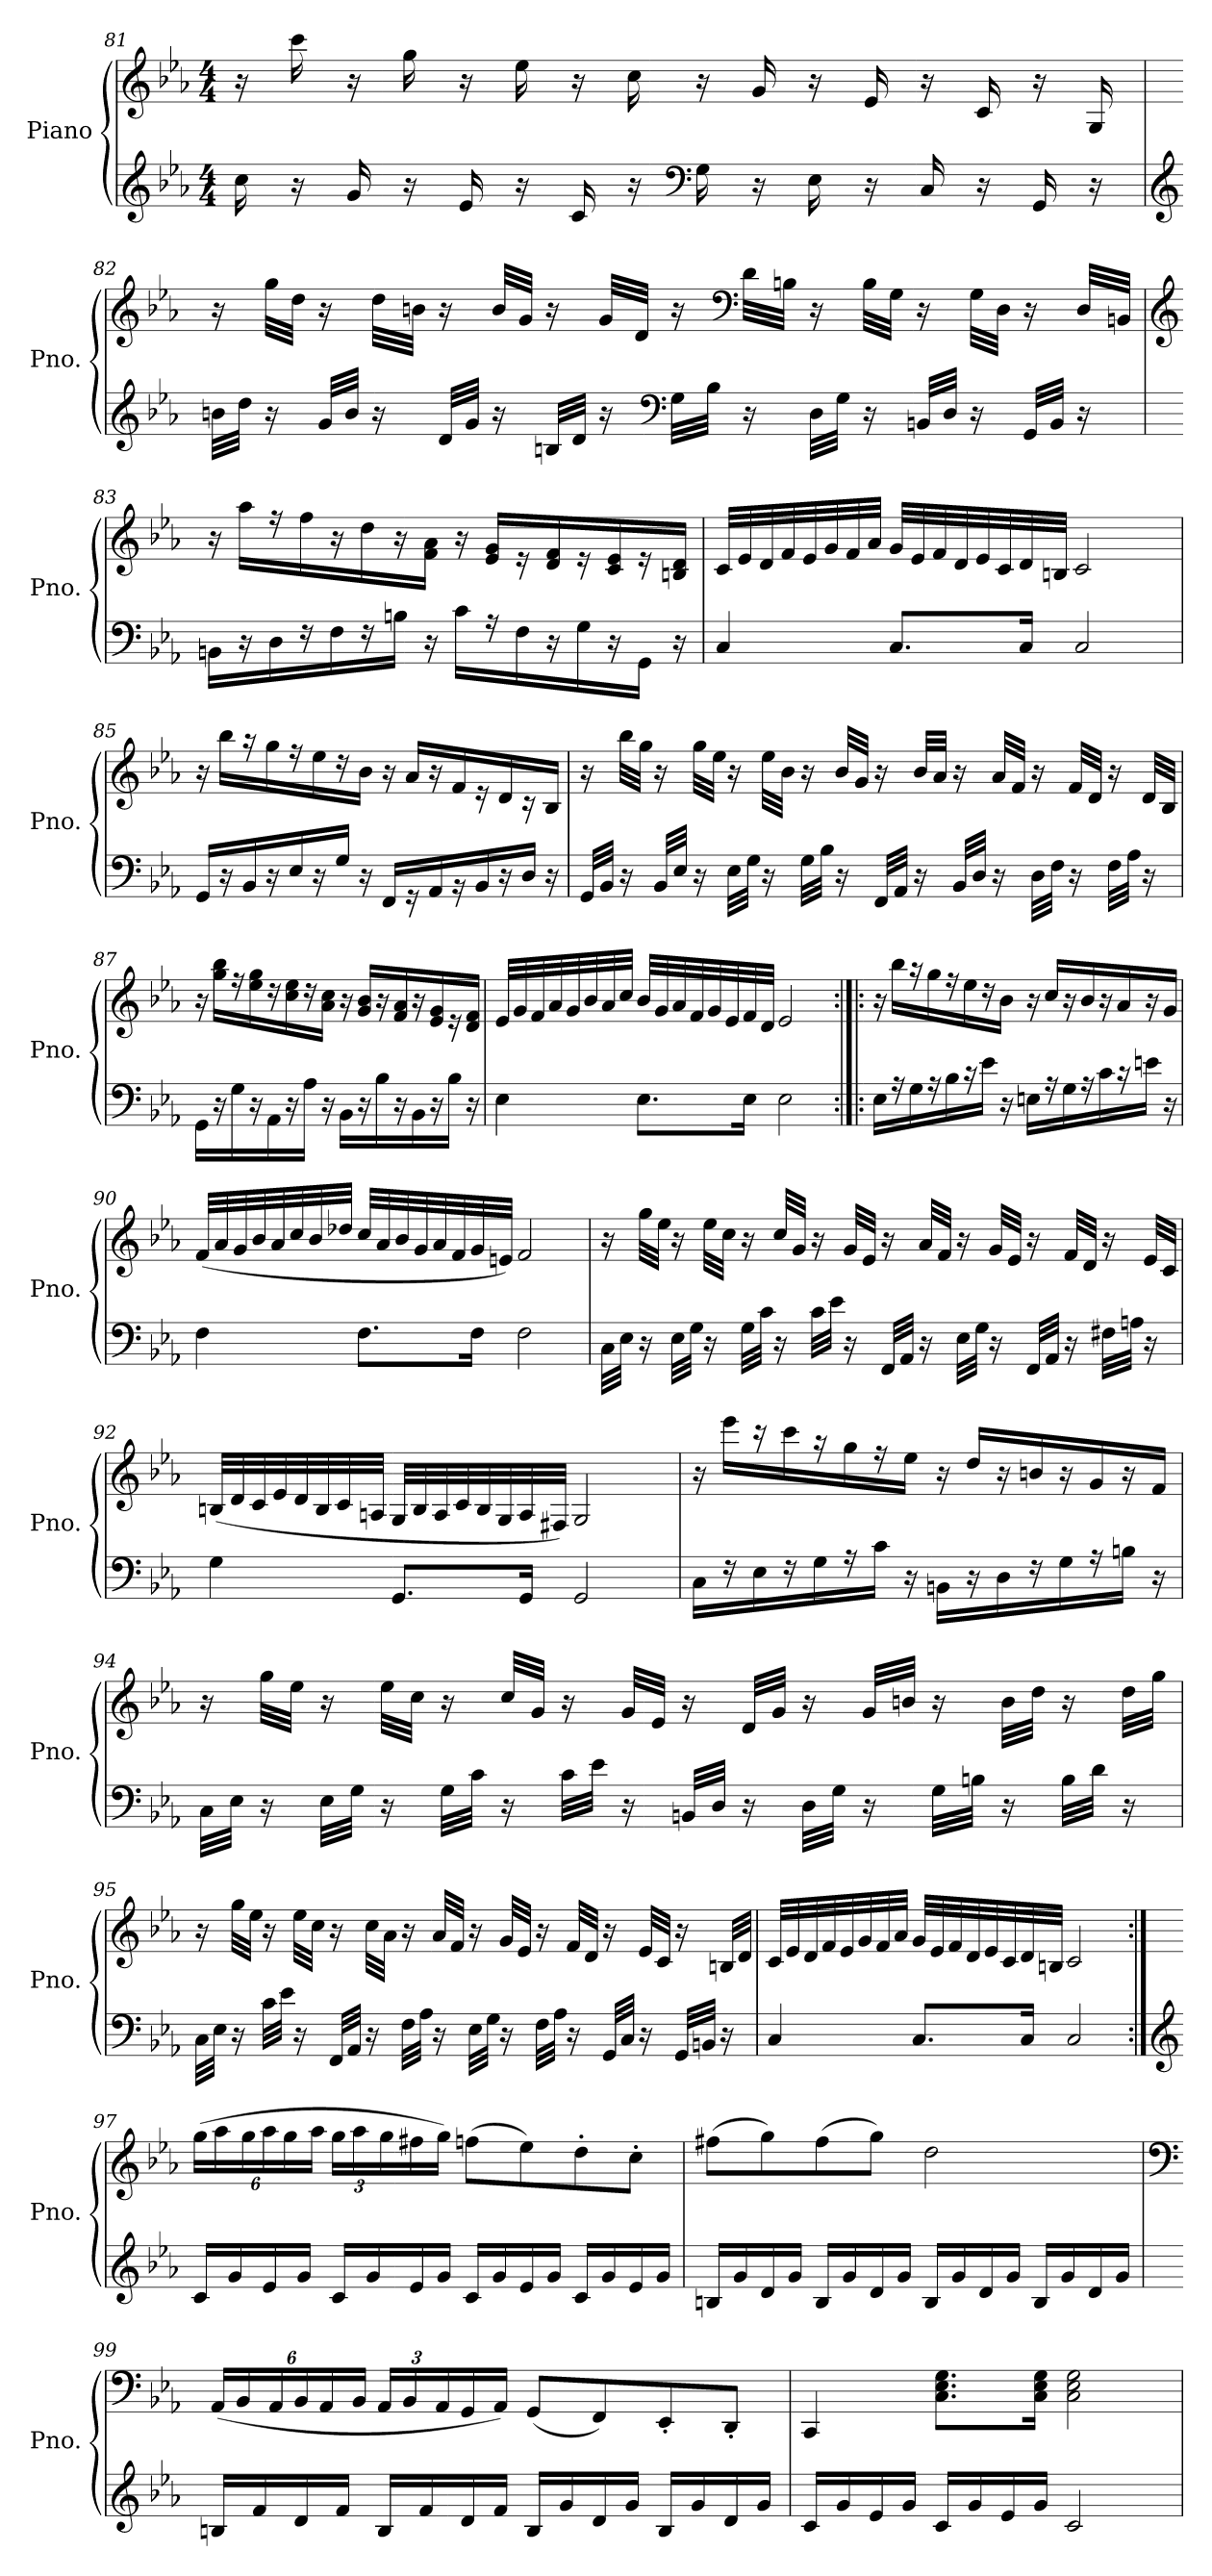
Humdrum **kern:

**kern	**kern
*part1	*part1
*staff2	*staff1
*I"Piano	*
*I'Pno.	*
!!LO:PB:g=z
*clefG2	*clefG2
*k[b-e-a-]	*k[b-e-a-]
*c:	*c:
*M4/4	*M4/4
=81	=81
16cc\	16r
16r	16ccc\
16g/	16r
16r	16gg\
16e-/	16r
16r	16ee-\
16c/	16r
16r	16cc\
*clefF4	*
16G\	16r
16r	16g/
16E-\	16r
16r	16e-/
16C/	16r
16r	16c/
16GG/	16r
16r	16G/
!!LO:LB:g=z
=82	=82
*clefG2	*
32bn\LLL	16r
32dd\JJJ	.
16r	32gg\LLL
.	32dd\JJJ
32g/LLL	16r
32b/JJJ	.
16r	32dd\LLL
.	32bn\JJJ
32d/LLL	16r
32g/JJJ	.
16r	32b/LLL
.	32g/JJJ
32Bn/LLL	16r
32d/JJJ	.
16r	32g/LLL
.	32d/JJJ
*clefF4	*
32G\LLL	16r
32B\JJJ	.
*	*clefF4
16r	32d\LLL
.	32Bn\JJJ
32D\LLL	16r
32G\JJJ	.
16r	32B\LLL
.	32G\JJJ
32BBn/LLL	16r
32D/JJJ	.
16r	32G\LLL
.	32D\JJJ
32GG/LLL	16r
32BB/JJJ	.
16r	32D/LLL
.	32BBn/JJJ
!!LO:LB:g=z
=83	=83
*	*clefG2
16BBn\LL	16r
16r	16aa-\LL
16D\	16r
16r	16ff\
16F\	16r
16r	16dd\
16Bn\JJ	16r
16r	16f\ 16a-\JJ
16c\LL	16r
16r	16e-/ 16g/LL
16F\	16r
16r	16d/ 16f/
16G\	16r
16r	16c/ 16e-/
16GG\JJ	16r
16r	16Bn/ 16d/JJ
=84	=84
4C/	32c/LLL
.	32e-/
.	32d/
.	32f/
.	32e-/
.	32g/
.	32f/
.	32a-/JJJ
8.C/L	32g/LLL
.	32e-/
.	32f/
.	32d/
.	32e-/
.	32c/
16C/Jk	32d/
.	32Bn/JJJ
2C/	2c/
!!LO:LB:g=z
=85	=85
16GG/LL	16r
16r	16bb-\LL
16BB-/	16r
16r	16gg\
16E-/	16r
16r	16ee-\
16G/JJ	16r
16r	16b-\JJ
16FF/LL	16r
16r	16a-/LL
16AA-/	16r
16r	16f/
16BB-/	16r
16r	16d/
16D/JJ	16r
16r	16B-/JJ
!!LO:LB:g=z
=86	=86
32GG/LLL	16r
32BB-/JJJ	.
16r	32bb-\LLL
.	32gg\JJJ
32BB-/LLL	16r
32E-/JJJ	.
16r	32gg\LLL
.	32ee-\JJJ
32E-\LLL	16r
32G\JJJ	.
16r	32ee-\LLL
.	32b-\JJJ
32G\LLL	16r
32B-\JJJ	.
16r	32b-/LLL
.	32g/JJJ
32FF/LLL	16r
32AA-/JJJ	.
16r	32b-/LLL
.	32a-/JJJ
32BB-/LLL	16r
32D/JJJ	.
16r	32a-/LLL
.	32f/JJJ
32D\LLL	16r
32F\JJJ	.
16r	32f/LLL
.	32d/JJJ
32F\LLL	16r
32A-\JJJ	.
16r	32d/LLL
.	32B-/JJJ
!!LO:LB:g=z
=87	=87
16GG\LL	16r
16r	16gg\ 16bb-\LL
16G\	16r
16r	16ee-\ 16gg\
16AA-\	16r
16r	16cc\ 16ee-\
16A-\JJ	16r
16r	16a-\ 16cc\JJ
16BB-\LL	16r
16r	16g/ 16b-/LL
16B-\	16r
16r	16f/ 16a-/
16BB-\	16r
16r	16e-/ 16g/
16B-\JJ	16r
16r	16d/ 16f/JJ
=88	=88
4E-\	32e-/LLL
.	32g/
.	32f/
.	32a-/
.	32g/
.	32b-/
.	32a-/
.	32cc/JJJ
8.E-\L	32b-/LLL
.	32g/
.	32a-/
.	32f/
.	32g/
.	32e-/
16E-\Jk	32f/
.	32d/JJJ
2E-\	2e-/
!!LO:PB:g=z
=89:|!|:	=89:|!|:
16E-\LL	16r
16r	16bb-\LL
16G\	16r
16r	16gg\
16B-\	16r
16r	16ee-\
16e-\JJ	16r
16r	16b-\JJ
16En\LL	16r
16r	16cc/LL
16G\	16r
16r	16b-/
16c\	16r
16r	16a-/
16en\JJ	16r
16r	16g/JJ
=90	=90
4F\	(<32f/LLL
.	32a-/
.	32g/
.	32b-/
.	32a-/
.	32cc/
.	32b-/
.	32dd-X/JJJ
8.F\L	32cc/LLL
.	32a-/
.	32b-/
.	32g/
.	32a-/
.	32f/
16F\Jk	32g/
.	32en/JJJ)
2F\	2f/
!!LO:LB:g=z
=91	=91
32C\LLL	16r
32E-\JJJ	.
16r	32gg\LLL
.	32ee-\JJJ
32E-\LLL	16r
32G\JJJ	.
16r	32ee-\LLL
.	32cc\JJJ
32G\LLL	16r
32c\JJJ	.
16r	32cc/LLL
.	32g/JJJ
32c\LLL	16r
32e-\JJJ	.
16r	32g/LLL
.	32e-/JJJ
32FF/LLL	16r
32AA-/JJJ	.
16r	32a-/LLL
.	32f/JJJ
32E-\LLL	16r
32G\JJJ	.
16r	32g/LLL
.	32e-/JJJ
32FF/LLL	16r
32AA-/JJJ	.
16r	32f/LLL
.	32d/JJJ
32F#X\LLL	16r
32An\JJJ	.
16r	32e-/LLL
.	32c/JJJ
!!LO:LB:g=z
=92	=92
4G\	(<32Bn/LLL
.	32d/
.	32c/
.	32e-/
.	32d/
.	32B/
.	32c/
.	32An/JJJ
8.GG/L	32G/LLL
.	32B/
.	32A/
.	32c/
.	32B/
.	32G/
16GG/Jk	32A/
.	32F#X/JJJ)
2GG/	2G/
=93	=93
16C\LL	16r
16r	16eee-\LL
16E-\	16r
16r	16ccc\
16G\	16r
16r	16gg\
16c\JJ	16r
16r	16ee-\JJ
16BBn\LL	16r
16r	16dd/LL
16D\	16r
16r	16bn/
16G\	16r
16r	16g/
16Bn\JJ	16r
16r	16f/JJ
!!LO:LB:g=z
=94	=94
32C\LLL	16r
32E-\JJJ	.
16r	32gg\LLL
.	32ee-\JJJ
32E-\LLL	16r
32G\JJJ	.
16r	32ee-\LLL
.	32cc\JJJ
32G\LLL	16r
32c\JJJ	.
16r	32cc/LLL
.	32g/JJJ
32c\LLL	16r
32e-\JJJ	.
16r	32g/LLL
.	32e-/JJJ
32BBn/LLL	16r
32D/JJJ	.
16r	32d/LLL
.	32g/JJJ
32D\LLL	16r
32G\JJJ	.
16r	32g/LLL
.	32bn/JJJ
32G\LLL	16r
32Bn\JJJ	.
16r	32b\LLL
.	32dd\JJJ
32B\LLL	16r
32d\JJJ	.
16r	32dd\LLL
.	32gg\JJJ
!!LO:LB:g=z
=95	=95
32C\LLL	16r
32E-\JJJ	.
16r	32gg\LLL
.	32ee-\JJJ
32c\LLL	16r
32e-\JJJ	.
16r	32ee-\LLL
.	32cc\JJJ
32FF/LLL	16r
32AA-/JJJ	.
16r	32cc\LLL
.	32a-\JJJ
32F\LLL	16r
32A-\JJJ	.
16r	32a-/LLL
.	32f/JJJ
32E-\LLL	16r
32G\JJJ	.
16r	32g/LLL
.	32e-/JJJ
32F\LLL	16r
32A-\JJJ	.
16r	32f/LLL
.	32d/JJJ
32GG/LLL	16r
32C/JJJ	.
16r	32e-/LLL
.	32c/JJJ
32GG/LLL	16r
32BBn/JJJ	.
16r	32Bn/LLL
.	32d/JJJ
!!LO:LB:g=z
=96	=96
4C/	32c/LLL
.	32e-/
.	32d/
.	32f/
.	32e-/
.	32g/
.	32f/
.	32a-/JJJ
8.C/L	32g/LLL
.	32e-/
.	32f/
.	32d/
.	32e-/
.	32c/
16C/Jk	32d/
.	32Bn/JJJ
2C/	2c/
=97:|!	=97:|!
*clefG2	*
*	*Xbrackettup
16c/LL	(>24gg\LL
.	24aa-\
16g/	.
.	24gg\
16e-/	24aa-\
.	24gg\
16g/JJ	.
.	24aa-\JJ
16c/LL	24gg\LL
.	24aa-\
16g/	.
.	24gg\
16e-/	16ff#X\
16g/JJ	16gg\JJ)
16c/LL	(>8ffn\L
16g/	.
16e-/	8ee-\)
16g/JJ	.
16c/LL	8dd'\
16g/	.
16e-/	8cc'\J
16g/JJ	.
!!LO:PB:g=z
=98	=98
16Bn/LL	(>8ff#X\L
16g/	.
16d/	8gg\)
16g/JJ	.
16B/LL	(>8ff#\
16g/	.
16d/	8gg\J)
16g/JJ	.
16B/LL	2dd\
16g/	.
16d/	.
16g/JJ	.
16B/LL	.
16g/	.
16d/	.
16g/JJ	.
=99	=99
*	*clefF4
16Bn/LL	(<24AA-/LL
.	24BB-/
16f/	.
.	24AA-/
16d/	24BB-/
.	24AA-/
16f/JJ	.
.	24BB-/JJ
16B/LL	24AA-/LL
.	24BB-/
16f/	.
.	24AA-/
16d/	16GG/
16f/JJ	16AA-/JJ)
16B/LL	(<8GG/L
16g/	.
16d/	8FF/)
16g/JJ	.
16B/LL	8EE-'/
16g/	.
16d/	8DD'/J
16g/JJ	.
!!LO:LB:g=z
=100	=100
16c/LL	4CC/
16g/	.
16e-/	.
16g/JJ	.
16c/LL	8.C\ 8.E-\ 8.G\L
16g/	.
16e-/	.
16g/JJ	16C\ 16E-\ 16G\Jk
2c/	2C\ 2E-\ 2G\
=	=
*-	*-
